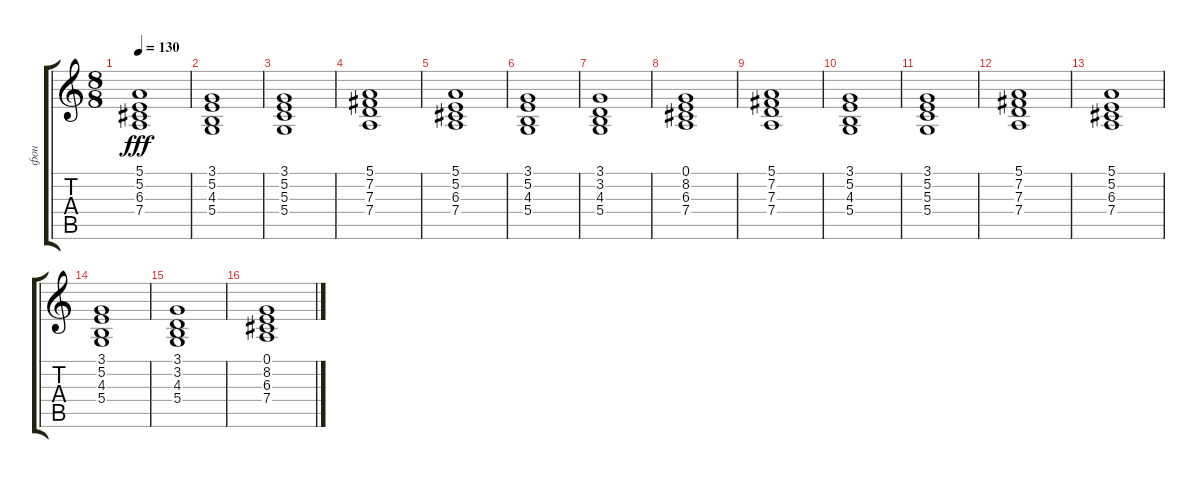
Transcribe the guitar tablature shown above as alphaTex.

\track ("фон" "фон") {instrument pad2warm}
\staff {score tabs}
\tuning (E4 B3 G3 D3 A2 E2) {hide}
\ts (8 8)
\tempo 130
\clef g2
\ks c
(5.1 5.2 6.3 7.4).1{dy fff} |
(3.1 5.2 4.3 5.4).1 |
(3.1 5.2 5.3 5.4).1 |
(5.1 7.2 7.3 7.4).1 |
(5.1 5.2 6.3 7.4).1 |
(3.1 5.2 4.3 5.4).1 |
(3.1 3.2 4.3 5.4).1 |
(0.1 8.2 6.3 7.4).1 |
(5.1 7.2 7.3 7.4).1 |
(3.1 5.2 4.3 5.4).1 |
(3.1 5.2 5.3 5.4).1 |
(5.1 7.2 7.3 7.4).1 |
(5.1 5.2 6.3 7.4).1 |
(3.1 5.2 4.3 5.4).1 |
(3.1 3.2 4.3 5.4).1 |
(0.1 8.2 6.3 7.4).1
